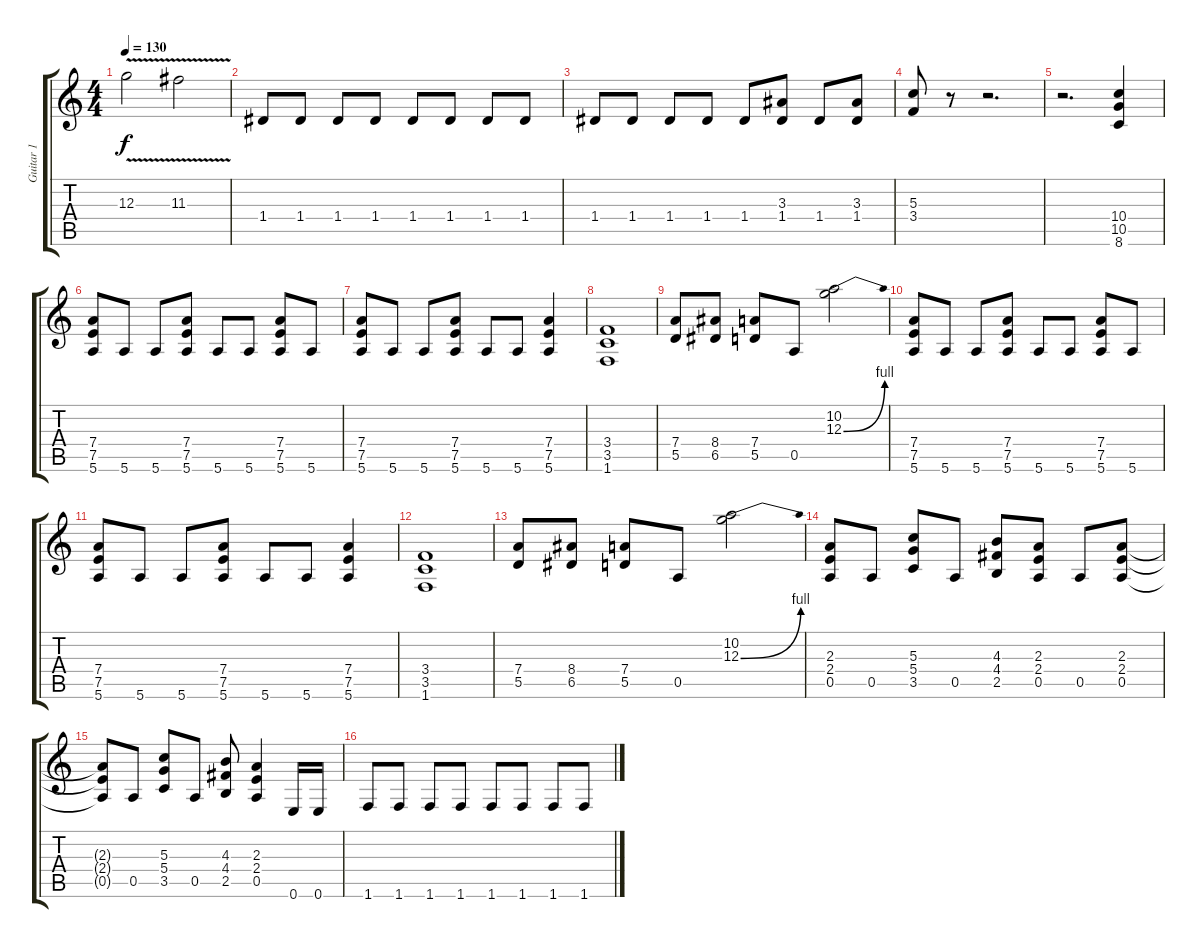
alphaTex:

\track ("Guitar 1" "Guitar 1") {instrument distortionguitar}
\staff {score tabs}
\tuning (E4 B3 G3 D3 A2 E2) {hide}
\ts (4 4)
\tempo 130
\clef g2
\ks c
12.3{v}.2{dy f} 11.3{v}.2 |
1.4.8 1.4.8 1.4.8 1.4.8 1.4.8 1.4.8 1.4.8 1.4.8 |
1.4.8 1.4.8 1.4.8 1.4.8 1.4.8 (3.3 1.4).8 1.4.8 (3.3 1.4).8 |
(5.3 3.4).8 r.8 r.2{d} |
r.2{d} (10.4 10.5 8.6).4 |
(7.4 7.5 5.6).8 5.6.8 5.6.8 (7.4 7.5 5.6).8 5.6.8 5.6.8 (7.4 7.5 5.6).8 5.6.8 |
(7.4 7.5 5.6).8 5.6.8 5.6.8 (7.4 7.5 5.6).8 5.6.8 5.6.8 (7.4 7.5 5.6).4 |
(3.4 3.5 1.6).1 |
(7.4 5.5).8 (8.4 6.5).8 (7.4 5.5).8 0.5.8 (10.2 12.3{be (bend 0 0 60 4)}).2 |
(7.4 7.5 5.6).8 5.6.8 5.6.8 (7.4 7.5 5.6).8 5.6.8 5.6.8 (7.4 7.5 5.6).8 5.6.8 |
(7.4 7.5 5.6).8 5.6.8 5.6.8 (7.4 7.5 5.6).8 5.6.8 5.6.8 (7.4 7.5 5.6).4 |
(3.4 3.5 1.6).1 |
(7.4 5.5).8 (8.4 6.5).8 (7.4 5.5).8 0.5.8 (10.2 12.3{be (bend 0 0 60 4)}).2 |
(2.3 2.4 0.5).8 0.5.8 (5.3 5.4 3.5).8 0.5.8 (4.3 4.4 2.5).8 (2.3 2.4 0.5).8 0.5.8 (2.3 2.4 0.5).8 |
(2.3{t} 2.4{t} 0.5{t}).8 0.5.8 (5.3 5.4 3.5).8 0.5.8 (4.3 4.4 2.5).8 (2.3 2.4 0.5).4 0.6.16 0.6.16 |
1.6.8 1.6.8 1.6.8 1.6.8 1.6.8 1.6.8 1.6.8 1.6.8
